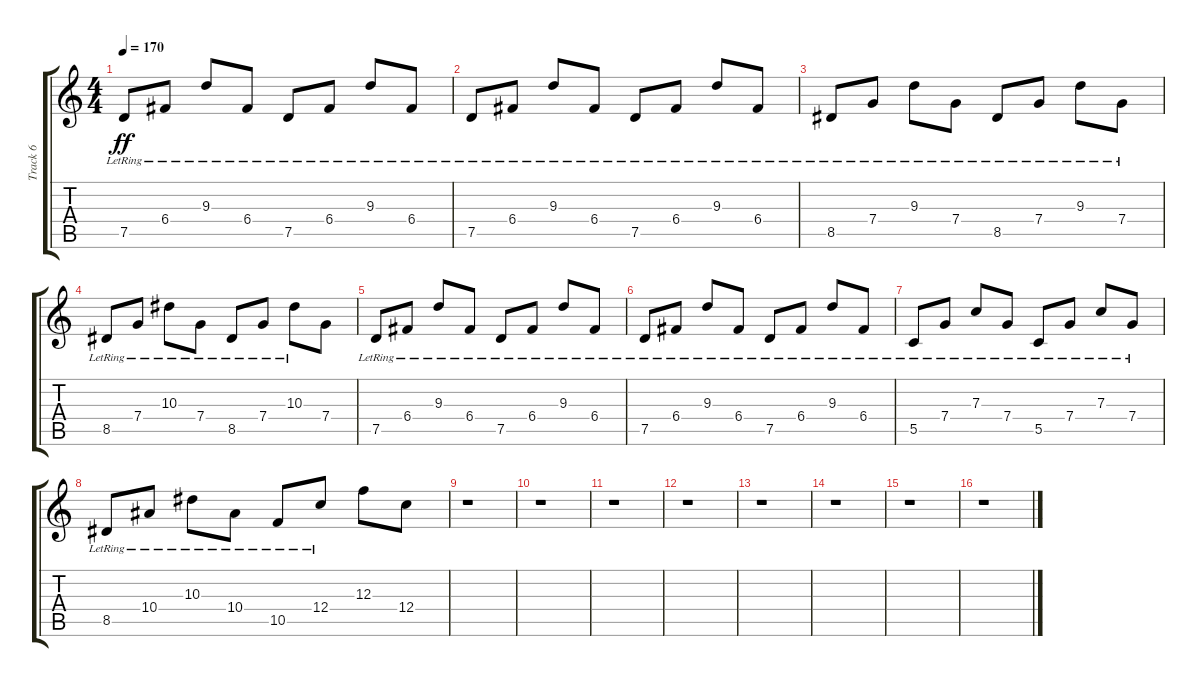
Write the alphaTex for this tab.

\track ("Track 6" "Track 6") {instrument distortionguitar}
\staff {score tabs}
\tuning (D4 A3 F3 C3 G2 D2) {hide}
\ts (4 4)
\tempo 170
\clef g2
\ks c
7.5{lr}.8{dy ff} 6.4{lr}.8 9.3{lr}.8 6.4{lr}.8 7.5{lr}.8 6.4{lr}.8 9.3{lr}.8 6.4{lr}.8 |
7.5{lr}.8 6.4{lr}.8 9.3{lr}.8 6.4{lr}.8 7.5{lr}.8 6.4{lr}.8 9.3{lr}.8 6.4{lr}.8 |
8.5{lr}.8 7.4{lr}.8 9.3{lr}.8 7.4{lr}.8 8.5{lr}.8 7.4{lr}.8 9.3{lr}.8 7.4{lr}.8 |
8.5{lr}.8 7.4{lr}.8 10.3{lr}.8 7.4{lr}.8 8.5{lr}.8 7.4{lr}.8 10.3{lr}.8 7.4.8 |
7.5{lr}.8 6.4{lr}.8 9.3{lr}.8 6.4{lr}.8 7.5{lr}.8 6.4{lr}.8 9.3{lr}.8 6.4{lr}.8 |
7.5{lr}.8 6.4{lr}.8 9.3{lr}.8 6.4{lr}.8 7.5{lr}.8 6.4{lr}.8 9.3{lr}.8 6.4{lr}.8 |
5.5{lr}.8 7.4{lr}.8 7.3{lr}.8 7.4{lr}.8 5.5{lr}.8 7.4{lr}.8 7.3{lr}.8 7.4{lr}.8 |
8.5{lr}.8 10.4{lr}.8 10.3{lr}.8 10.4{lr}.8 10.5{lr}.8 12.4{lr}.8 12.3.8 12.4.8 |
r.1 |
r.1 |
r.1 |
r.1 |
r.1 |
r.1 |
r.1 |
r.1
